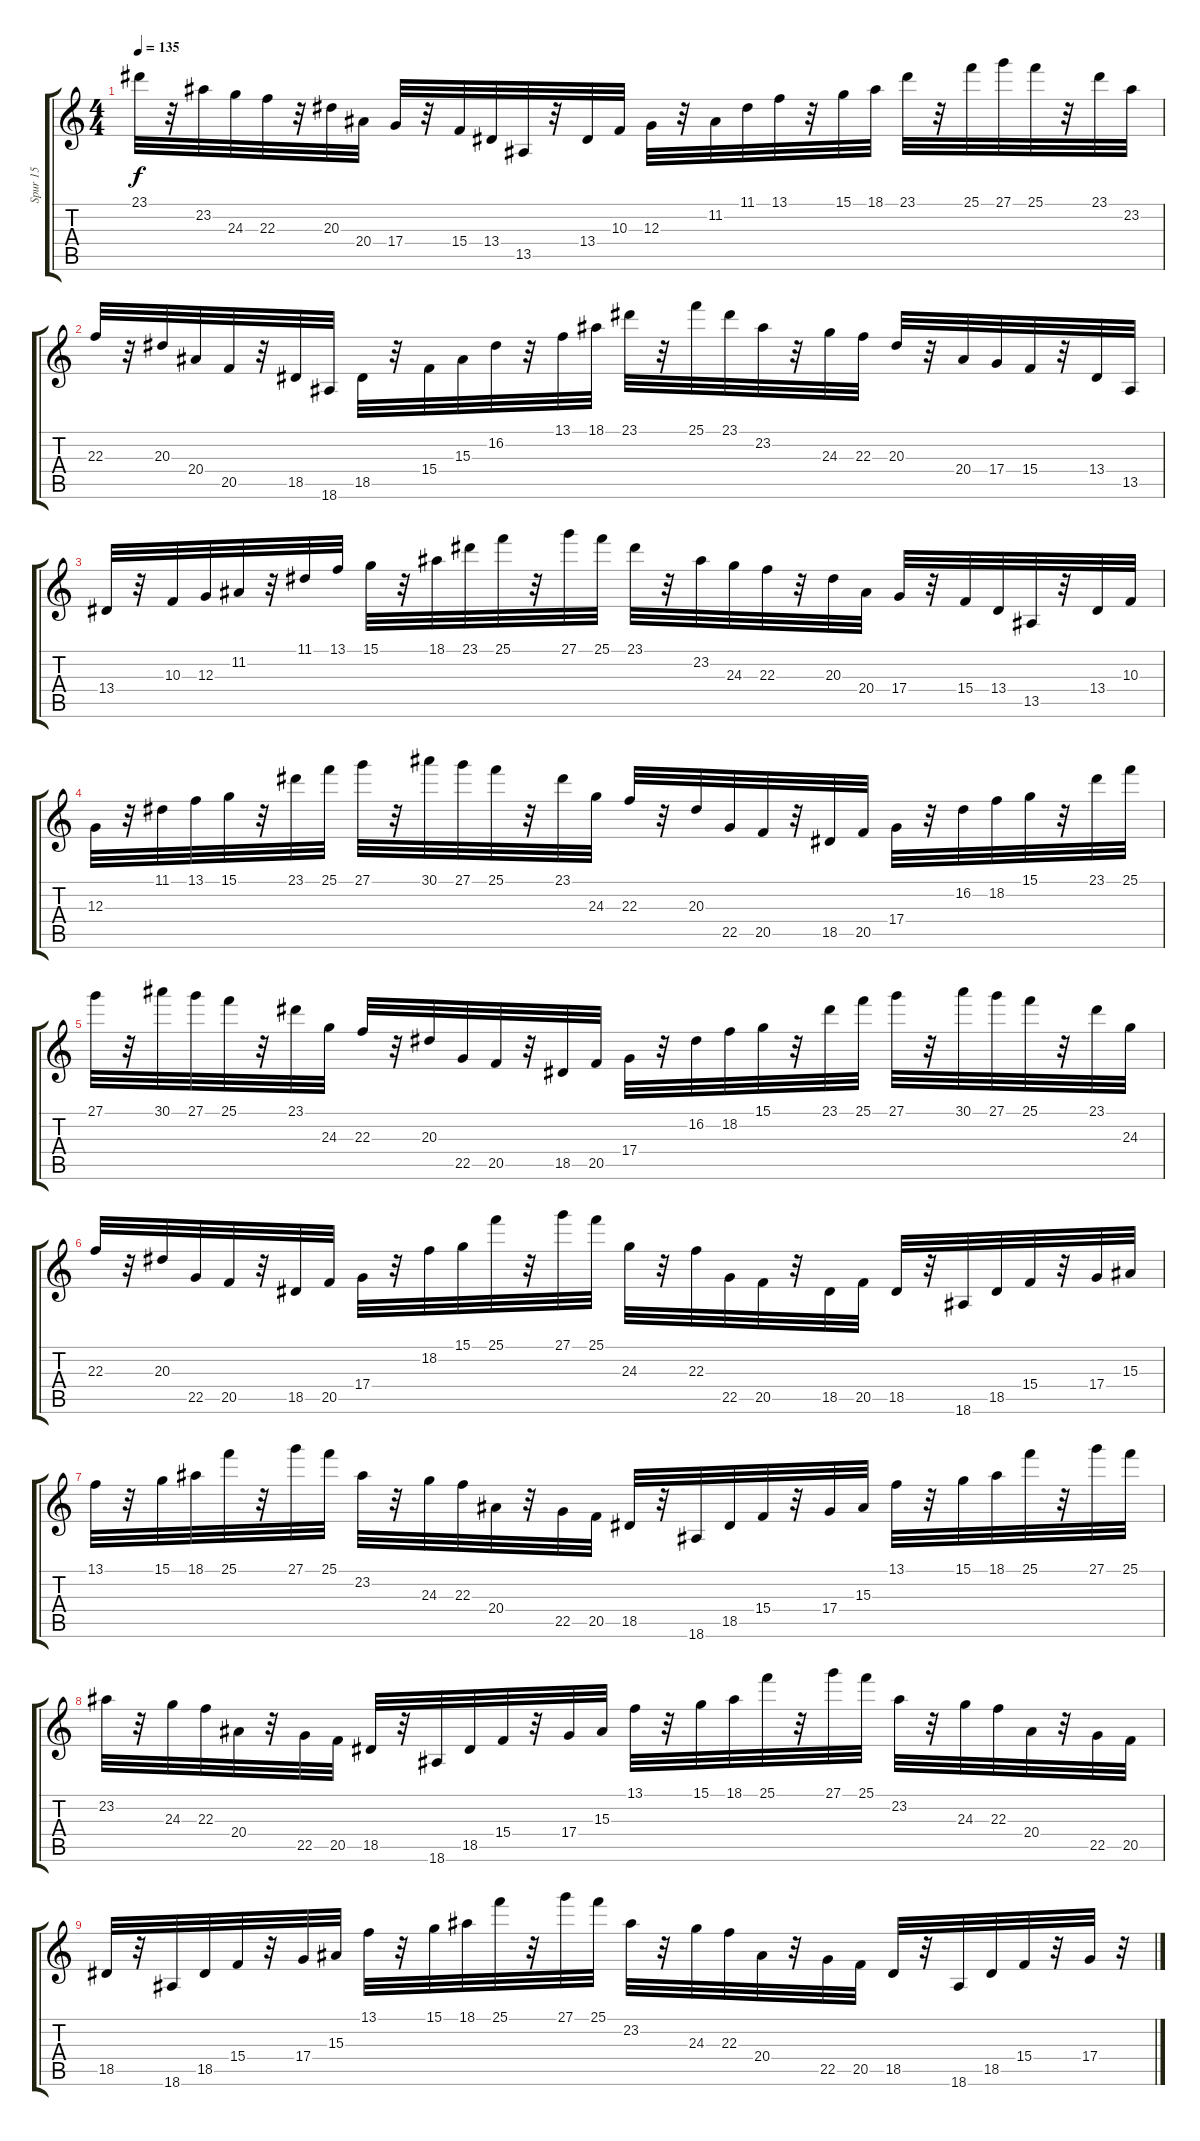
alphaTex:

\track ("Spur 15" "Spur 15") {instrument lead8bassandlead}
\staff {score tabs}
\tuning (E4 B3 G3 D3 A2 E2) {hide}
\ts (4 4)
\tempo 135
\clef g2
\ks c
23.1.32{dy f} r.32 23.2.32 24.3.32 22.3.32 r.32 20.3.32 20.4.32 17.4.32 r.32 15.4.32 13.4.32 13.5.32 r.32 13.4.32 10.3.32 12.3.32 r.32 11.2.32 11.1.32 13.1.32 r.32 15.1.32 18.1.32 23.1.32 r.32 25.1.32 27.1.32 25.1.32 r.32 23.1.32 23.2.32 |
22.3.32 r.32 20.3.32 20.4.32 20.5.32 r.32 18.5.32 18.6.32 18.5.32 r.32 15.4.32 15.3.32 16.2.32 r.32 13.1.32 18.1.32 23.1.32 r.32 25.1.32 23.1.32 23.2.32 r.32 24.3.32 22.3.32 20.3.32 r.32 20.4.32 17.4.32 15.4.32 r.32 13.4.32 13.5.32 |
13.4.32 r.32 10.3.32 12.3.32 11.2.32 r.32 11.1.32 13.1.32 15.1.32 r.32 18.1.32 23.1.32 25.1.32{volume 7} r.32 27.1.32 25.1.32 23.1.32 r.32 23.2.32 24.3.32 22.3.32 r.32 20.3.32{volume 7} 20.4.32 17.4.32 r.32 15.4.32 13.4.32 13.5.32{volume 7} r.32 13.4.32 10.3.32 |
12.3.32 r.32 11.1.32 13.1.32 15.1.32 r.32 23.1.32 25.1.32 27.1.32{volume 7} r.32 30.1.32 27.1.32 25.1.32 r.32 23.1.32 24.3.32 22.3.32 r.32 20.3.32 22.5.32 20.5.32 r.32 18.5.32 20.5.32{volume 7} 17.4.32 r.32 16.2.32 18.2.32{volume 6} 15.1.32 r.32 23.1.32 25.1.32 |
27.1.32 r.32 30.1.32 27.1.32 25.1.32 r.32 23.1.32 24.3.32{volume 6} 22.3.32 r.32 20.3.32 22.5.32 20.5.32 r.32 18.5.32 20.5.32 17.4.32 r.32 16.2.32 18.2.32{volume 6} 15.1.32 r.32 23.1.32 25.1.32 27.1.32 r.32 30.1.32 27.1.32 25.1.32 r.32 23.1.32 24.3.32 |
22.3.32 r.32 20.3.32 22.5.32 20.5.32 r.32 18.5.32 20.5.32 17.4.32 r.32 18.2.32 15.1.32 25.1.32 r.32 27.1.32 25.1.32 24.3.32 r.32 22.3.32 22.5.32 20.5.32 r.32 18.5.32 20.5.32 18.5.32 r.32 18.6.32 18.5.32 15.4.32 r.32 17.4.32 15.3.32 |
13.1.32{volume 6} r.32 15.1.32 18.1.32 25.1.32 r.32 27.1.32 25.1.32{volume 6} 23.2.32 r.32 24.3.32 22.3.32 20.4.32 r.32 22.5.32 20.5.32 18.5.32 r.32 18.6.32 18.5.32{volume 6} 15.4.32{volume 6} r.32 17.4.32{volume 6} 15.3.32 13.1.32 r.32 15.1.32{volume 6} 18.1.32{volume 6} 25.1.32{volume 6} r.32 27.1.32{volume 5} 25.1.32 |
23.2.32 r.32 24.3.32 22.3.32{volume 5} 20.4.32 r.32 22.5.32{volume 5} 20.5.32 18.5.32 r.32 18.6.32 18.5.32{volume 5} 15.4.32{volume 5} r.32 17.4.32{volume 5} 15.3.32{volume 5} 13.1.32{volume 4} r.32 15.1.32{volume 4} 18.1.32{volume 4} 25.1.32{volume 4} r.32 27.1.32{volume 4} 25.1.32 23.2.32{volume 4} r.32 24.3.32{volume 4} 22.3.32 20.4.32 r.32 22.5.32 20.5.32{volume 3} |
18.5.32 r.32 18.6.32 18.5.32 15.4.32 r.32 17.4.32 15.3.32 13.1.32{volume 3} r.32 15.1.32 18.1.32{volume 3} 25.1.32 r.32 27.1.32{volume 3} 25.1.32{volume 3} 23.2.32{volume 3} r.32 24.3.32{volume 3} 22.3.32 20.4.32{volume 2} r.32 22.5.32{volume 2} 20.5.32 18.5.32{volume 2} r.32 18.6.32{volume 2} 18.5.32{volume 2} 15.4.32{volume 2} r.32 17.4.32{volume 2} r.32
